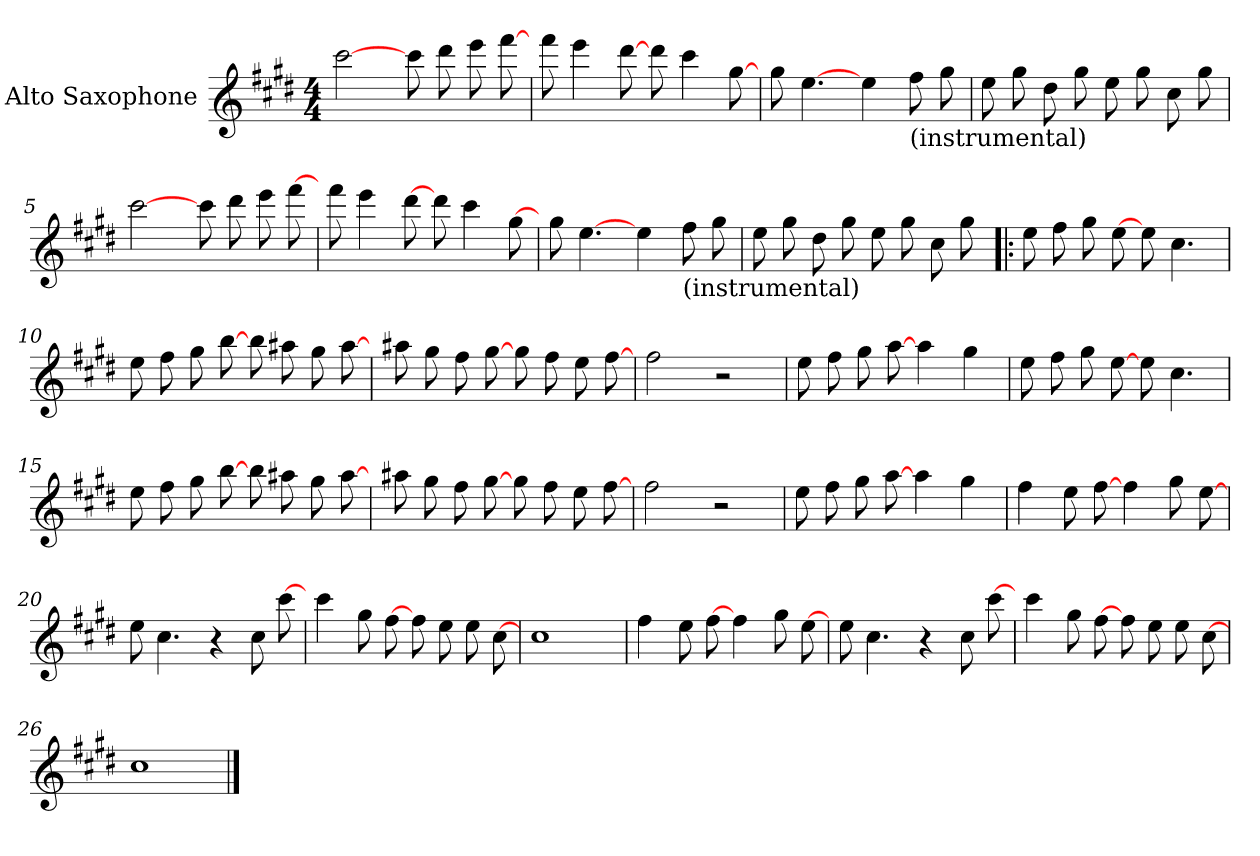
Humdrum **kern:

**kern
*part1
*staff1
*I"Alto Saxophone
*I'A. Sax.
*clefG2
*ITrd5c9
*k[f#]
*G:
*M4/4
=1
[2ee
8eeL
8ff#
8gg
[8aa
=2
8aaL
4gg
[8ff#
8ff#L
4ee
[8b
=3
8bL
[4.g
4g
!LO:TX:b:t=(instrumental)
8aL
8b
=4
8gL
8b
8f#
8b
8gL
8b
8e
8b
!!LO:LB:g=z
=5
[2ee
8eeL
8ff#
8gg
[8aa
=6
8aaL
4gg
[8ff#
8ff#L
4ee
[8b
=7
8bL
[4.g
4g
!LO:TX:b:t=(instrumental)
8aL
8b
=8
8gL
8b
8f#
8b
8gL
8b
8e
8b
!!LO:LB:g=z
=9!|:
8gL
8a
8b
[8g
8gL
4.e
=10
8gL
8a
8b
[8dd
8ddL
8cc#
8b
[8cc#
=11
8cc#L
8b
8a
[8b
8bL
8a
8g
[8a
=12
2a
2r
=13
8gL
8a
8b
[8cc
4cc
4b
!!LO:LB:g=z
=14
8gL
8a
8b
[8g
8gL
4.e
=15
8gL
8a
8b
[8dd
8ddL
8cc#
8b
[8cc#
=16
8cc#L
8b
8a
[8b
8bL
8a
8g
[8a
=17
2a
2r
=18
8gL
8a
8b
[8cc
4cc
4b
!!LO:LB:g=z
=19
4a
8gL
[8a
4a
8bL
[8g
=20
8gL
4.e
4r
8eL
[8ee
=21
4ee
8bL
[8a
8aL
8g
8g
[8e
=22
1e
!!LO:LB:g=z
=23
4a
8gL
[8a
4a
8bL
[8g
=24
8gL
4.e
4r
8eL
[8ee
=25
4ee
8bL
[8a
8aL
8g
8g
[8e
=26
1e
==
*-
